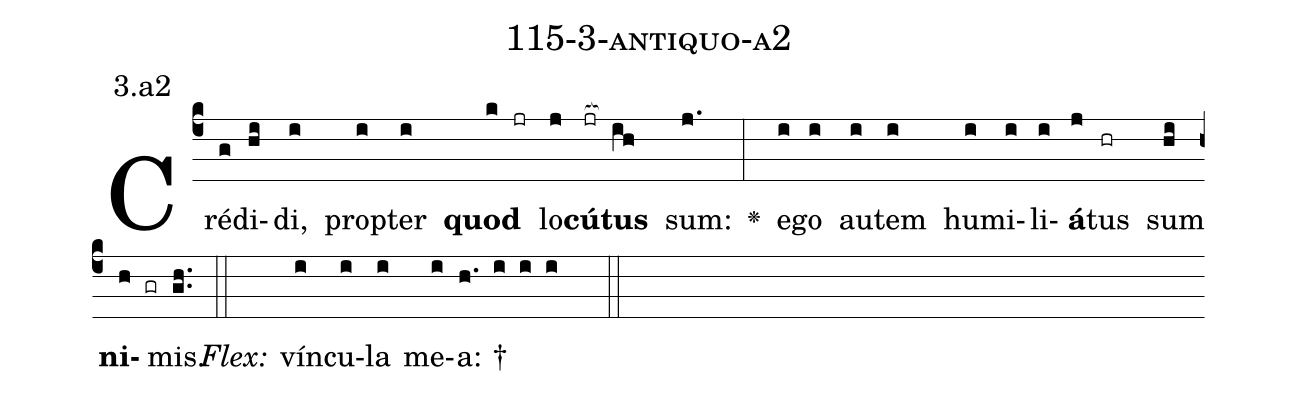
name: 115-3-antiquo-a2;
annotation: 3.a2;
%%
(c4)Cré(g)di(hi)di,(i) prop(i)ter(i) <b>quod</b>(k jr) lo(j)<b>cú</b>(jr[ocb:1{])<b>tus</b>(ih[ocb:0}]) sum:(j.) <v>\greheightstar</v>(:) e(i)go(i) au(i)tem(i) hu(i)mi(i)li(i)<b>á</b>(j)tus(hr) sum(hi) <b>ni</b>(h gr)mis.(gh..) (::)
<i>Flex:</i>()  vín(i)cu(i)la(i) me(i)a: †(h. i i i  ::)

%E(i) u(i) o(j) u(hi) a(h) e.(gh..) (::)
